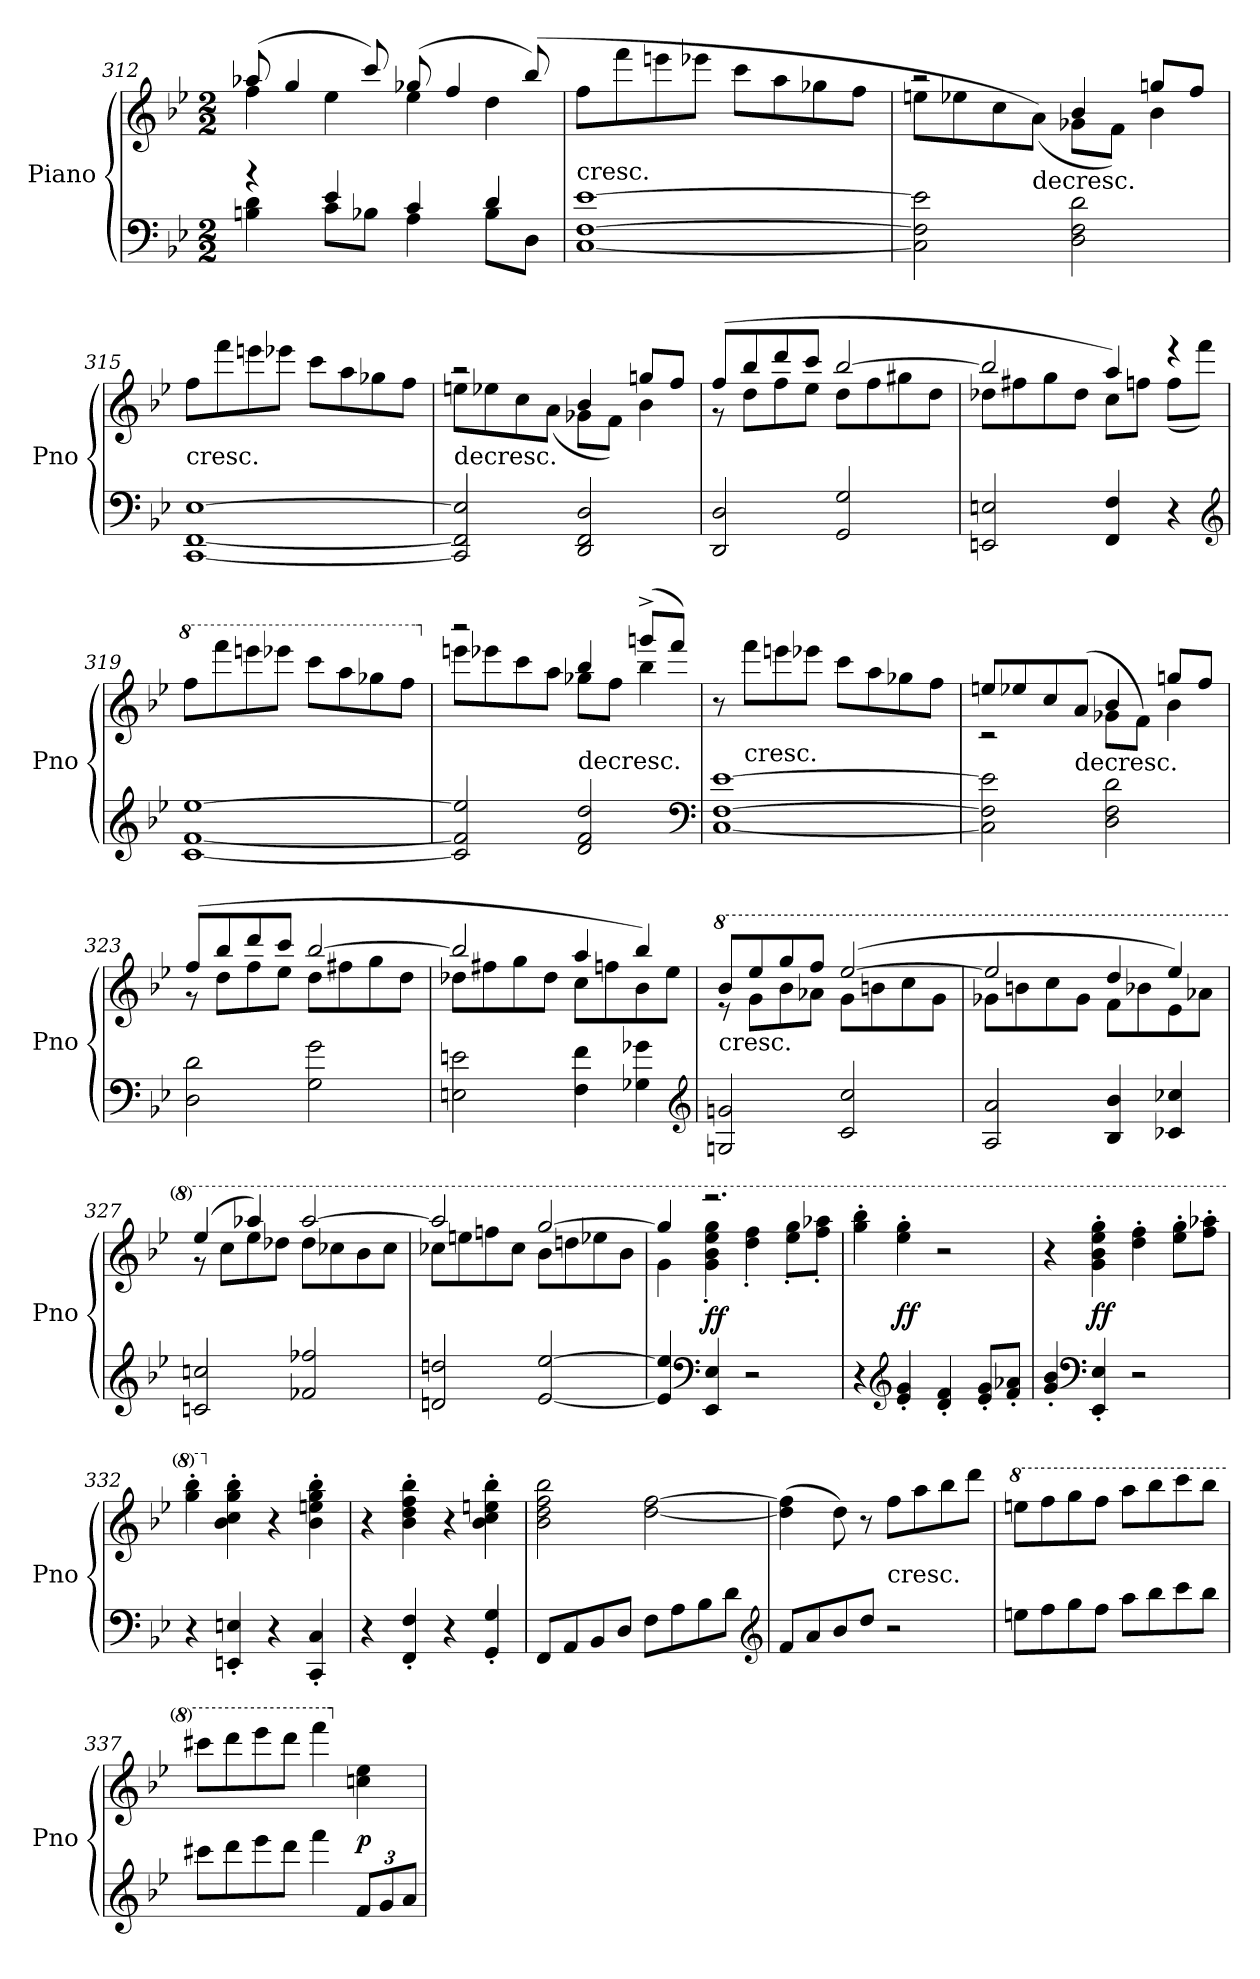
**kern	**kern	**dynam
*part1	*part1	*part1
*staff2	*staff1	*staff1/2
*I"Piano	*	*
*I'Pno	*	*
*clefF4	*clefG2	*
*k[b-e-]	*k[b-e-]	*
*M2/2	*M2/2	*
=312	=312	=312
*^	*^	*
4r	4Bn\ 4d\	(8aa-X/	4ff\	.
.	.	4gg/	.	.
4e-/	8c\L	.	4ee-\	.
.	8B-X\J	8ccc/)	.	.
4c/	4A\	(8gg-X/	4ee-\	.
.	.	4ff/	.	.
4d/	8B-\L	.	4dd\	.
.	8D\J	(8bb-/)	.	.
*	*	*v	*v	*
=313	=313	=313	=313
!	!	!LO:TX:c:t=cresc.	!
*v	*v	*	*
[1C [1F [1e-	8ff\L	.
.	8fff\	.
.	8eeen\	.
.	8eee-X\J	.
.	8ccc\L	.
.	8aa\	.
.	8gg-X\	.
.	8ff\J	.
=314	=314	=314
*	*^	*
2C]\ 2F]\ 2e-]\	2r	8een\L	.
.	.	8ee-X\	.
.	.	8cc\	.
!	!	!LO:TX:c:t=decresc.	!
.	.	(8a\J)	.
2D\ 2F\ 2d\	4b-/	8g-X\L	.
.	.	8f\J)	.
.	8ggn/L	4b-\	.
.	8ff/J	.	.
*	*v	*v	*
=315	=315	=315
!	!LO:TX:c:t=cresc.	!
[1CC [1FF [1E-	8ff\L	.
.	8fff\	.
.	8eeen\	.
.	8eee-X\J	.
.	8ccc\L	.
.	8aa\	.
.	8gg-X\	.
.	8ff\J	.
=316	=316	=316
*	*^	*
!	!LO:TX:c:t=decresc.	!	!
2CC]/ 2FF]/ 2E-]/	2r	8een\L	.
.	.	8ee-X\	.
.	.	8cc\	.
.	.	(8a\J	.
2DD/ 2FF/ 2D/	4b-/	8g-X\L	.
.	.	8f\J)	.
.	8ggn/L	4b-\	.
.	8ff/J	.	.
=317	=317	=317	=317
2DD/ 2D/	(8ff/L	8r	.
.	8bb-/	8dd\L	.
.	8ddd/	8ff\	.
.	8ccc/J	8ee-\J	.
2GG/ 2G/	[2bb-/	8dd\L	.
.	.	8ff\	.
.	.	8gg#X\	.
.	.	8dd\J	.
=318	=318	=318	=318
2EEn/ 2En/	2bb-/]	8dd-X\L	.
.	.	8ff#X\	.
.	.	8gg\	.
.	.	8dd-\J	.
4FF/ 4F/	4aa/)	8cc\L	.
.	.	8ffn\J	.
4r	4r	(8ff\L	.
.	.	8fff\J)	.
*	*v	*v	*
*clefG2	*	*
=319	=319	=319
*	*8va	*
*	*^	*
!	!LO:TX:c:t=cresc.	!	!
*	*v	*v	*
[1c [1f [1ee-	8fff\L	.
.	8ffff\	.
.	8eeeen\	.
.	8eeee-X\J	.
.	8cccc\L	.
.	8aaa\	.
.	8ggg-X\	.
.	8fff\J	.
=320	=320	=320
*	*X8va	*
*	*^	*
2c]/ 2f]/ 2ee-]/	2r	8eeen\L	.
.	.	8eee-X\	.
.	.	8ccc\	.
.	.	8aa\J	.
!	!LO:TX:c:t=decresc.	!	!
2d/ 2f/ 2dd/	4bb-/	8gg-X\L	.
.	.	8ff\J	.
.	(8gggn^/L	4bb-\	.
.	8fff/J)	.	.
*	*v	*v	*
*clefF4	*	*
=321	=321	=321
[1C [1F [1e-	8r	.
!	!LO:TX:c:t=cresc.	!
.	8fff\L	.
.	8eeen\	.
.	8eee-X\J	.
.	8ccc\L	.
.	8aa\	.
.	8gg-X\	.
.	8ff\J	.
=322	=322	=322
*	*^	*
2C]\ 2F]\ 2e-]\	8een/L	2r	.
.	8ee-X/	.	.
.	8cc/	.	.
!	!LO:TX:c:t=decresc.	!	!
.	(8a/J	.	.
2D\ 2F\ 2d\	4b-/	8g-X\L	.
.	.	8f\J)	.
.	8ggn/L	4b-\	.
.	8ff/J	.	.
=323	=323	=323	=323
2D\ 2d\	(8ff/L	8r	.
.	8bb-/	8dd\L	.
.	8ddd/	8ff\	.
.	8ccc/J	8ee-\J	.
2G\ 2g\	[2bb-/	8dd\L	.
.	.	8ff#X\	.
.	.	8gg\	.
.	.	8dd\J	.
=324	=324	=324	=324
2En\ 2en\	2bb-/]	8dd-X\L	.
.	.	8ff#X\	.
.	.	8gg\	.
.	.	8dd-\J	.
4F\ 4f\	4aa/	8cc\L	.
.	.	8ffn\	.
4G-X\ 4g-X\	4bb-/)	8b-\	.
.	.	8ee-\J	.
*clefG2	*	*	*
=325	=325	=325	=325
*	*8va	*	*
!	!LO:TX:c:t=cresc.	!	!
2Gn/ 2gn/	8bb-/L	8r	.
.	8eee-/	8gg\L	.
.	8ggg/	8bb-\	.
.	8fff/J	8aa-X\J	.
2c/ 2cc/	([2eee-/	8gg\L	.
.	.	8bbn\	.
.	.	8ccc\	.
.	.	8gg\J	.
=326	=326	=326	=326
2A/ 2a/	2eee-/]	8gg-X\L	.
.	.	8bbn\	.
.	.	8ccc\	.
.	.	8gg-\J	.
4B-/ 4b-/	4ddd/	8ff\L	.
.	.	8bb-X\	.
4c-X/ 4cc-X/	4eee-/)	8ee-\	.
.	.	8aa-X\J	.
=327	=327	=327	=327
2cn/ 2ccn/	(4eee-/	8r	.
.	.	8ccc\L	.
.	4aaa-X/)	8eee-\	.
.	.	8ddd-X\J	.
2f-X/ 2ff-X/	[2aaa-/	8ddd-\L	.
.	.	8ccc-X\	.
.	.	8bb-\	.
.	.	8ccc-\J	.
=328	=328	=328	=328
2dn/ 2ddn/	2aaa-/]	8ccc-X\L	.
.	.	8eeen\	.
.	.	8fffn\	.
.	.	8ccc-\J	.
[2e-/ [2ee-/	[2ggg/	8bb-\L	.
.	.	8dddn\	.
.	.	8eee-X\	.
.	.	8bb-\J	.
=329	=329	=329	=329
4e-]/ 4ee-]/	4ggg/]	4gg\	.
*clefF4	*	*	*
4EE-/ 4E-/	2.r	4gg'\ 4bb-'\ 4eee-'\ 4ggg'\	ff
2r	.	4ddd'\ 4fff'\	.
.	.	8eee-'\ 8ggg'\L	.
.	.	8fff'\ 8aaa-X'\J	.
*	*v	*v	*
=330	=330	=330
4r	4ggg'\ 4bbb-'\	.
*clefG2	*	*
4e-'/ 4g'/	4eee-'\ 4ggg'\	ff
4d'/ 4f'/	2r	.
8e-'/ 8g'/L	.	.
8f'/ 8a-X'/J	.	.
=331	=331	=331
4g'/ 4b-'/	4r	.
*clefF4	*	*
4EE-'/ 4E-'/	4gg'\ 4bb-'\ 4eee-'\ 4ggg'\	ff
2r	4ddd'\ 4fff'\	.
.	8eee-'\ 8ggg'\L	.
.	8fff'\ 8aaa-X'\J	.
=332	=332	=332
4r	4ggg'\ 4bbb-'\	.
*	*X8va	*
4EEn'/ 4En'/	4b-'\ 4cc'\ 4gg'\ 4bb-'\	.
4r	4r	.
4CC'/ 4C'/	4b-'\ 4een'\ 4gg'\ 4bb-'\	.
=333	=333	=333
4r	4r	.
4FF'/ 4F'/	4b-'\ 4dd'\ 4ff'\ 4bb-'\	.
4r	4r	.
4GG'/ 4G'/	4b-'\ 4cc'\ 4een'\ 4bb-'\	.
=334	=334	=334
8FF/L	2b-\ 2dd\ 2ff\ 2bb-\	.
8AA/	.	.
8BB-/	.	.
8D/J	.	.
8F\L	[2dd\ [2ff\	.
8A\	.	.
8B-\	.	.
8d\J	.	.
*clefG2	*	*
=335	=335	=335
8f/L	(4dd]\ 4ff]\	.
8a/	.	.
8b-/	8dd\)	.
8dd/J	8r	.
!	!LO:TX:c:t=cresc.	!
2r	8ff\L	.
.	8aa\	.
.	8bb-\	.
.	8ddd\J	.
=336	=336	=336
*	*8va	*
8een\L	8eeen\L	.
8ff\	8fff\	.
8gg\	8ggg\	.
8ff\J	8fff\J	.
8aa\L	8aaa\L	.
8bb-\	8bbb-\	.
8ccc\	8cccc\	.
8bb-\J	8bbb-\J	.
=337	=337	=337
8ccc#X\L	8cccc#X\L	.
8ddd\	8dddd\	.
8eee-\	8eeee-\	.
8ddd\J	8dddd\J	.
4fff\	4ffff\	.
*	*X8va	*
12f/L	4ccn\ 4ee-\	p
12g/	.	.
12a/J	.	.
=	=	=
*-	*-	*-
